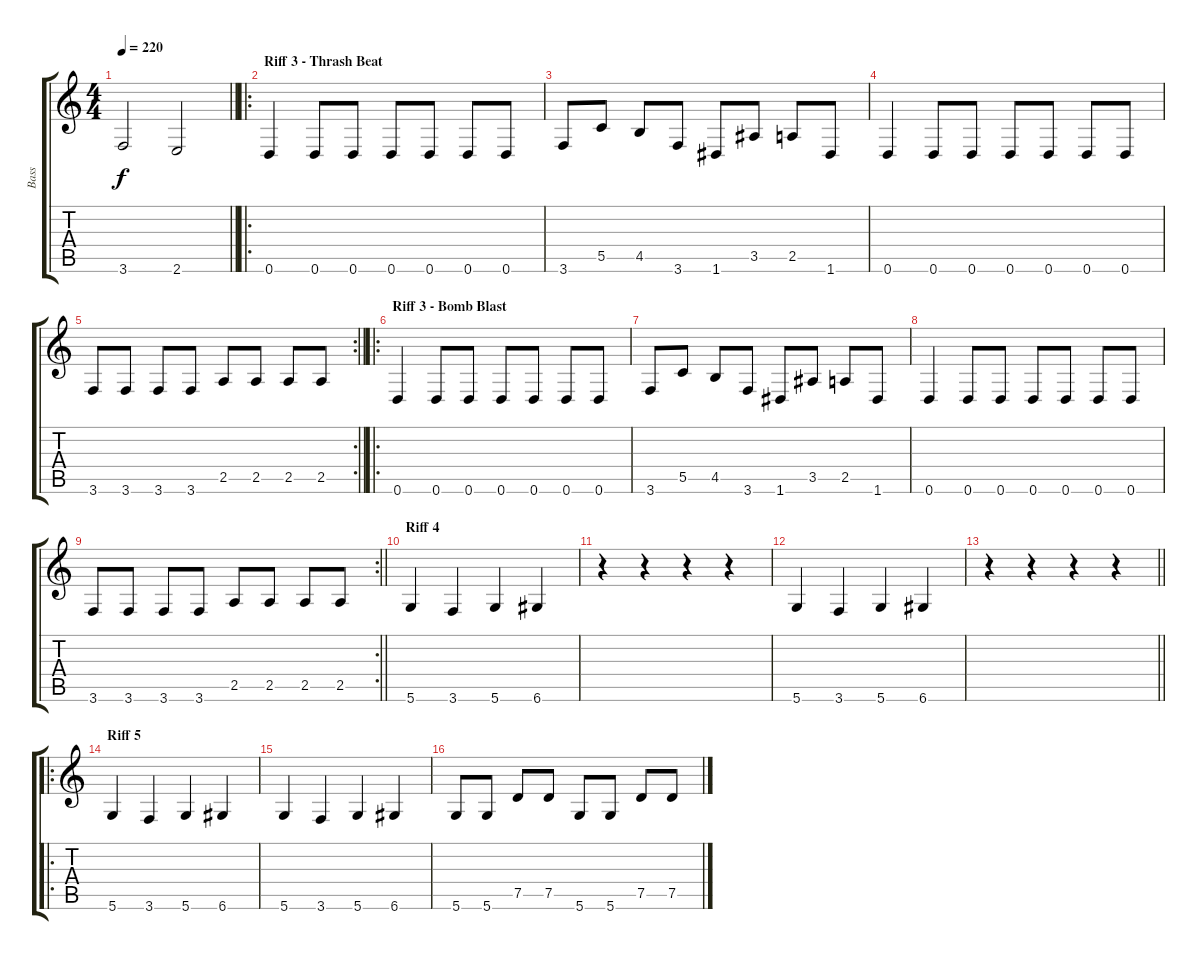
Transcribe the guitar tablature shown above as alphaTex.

\track ("Bass" "Bass") {instrument contrabass}
\staff {score tabs}
\tuning (D4 A3 F3 C3 G2 D2) {hide}
\ts (4 4)
\tempo 220
\clef g2
\barLineRight lightlight
\ks c
3.6.2{dy f} 2.6.2 |
\ro
\section ("" "Riff 3 - Thrash Beat ")
0.6.4 0.6.8 0.6.8 0.6.8 0.6.8 0.6.8 0.6.8 |
3.6.8 5.5.8 4.5.8 3.6.8 1.6.8 3.5.8 2.5.8 1.6.8 |
0.6.4 0.6.8 0.6.8 0.6.8 0.6.8 0.6.8 0.6.8 |
\rc 2
\barLineRight lightlight
3.6.8 3.6.8 3.6.8 3.6.8 2.5.8 2.5.8 2.5.8 2.5.8 |
\ro
\section ("" "Riff 3 - Bomb Blast")
0.6.4 0.6.8 0.6.8 0.6.8 0.6.8 0.6.8 0.6.8 |
3.6.8 5.5.8 4.5.8 3.6.8 1.6.8 3.5.8 2.5.8 1.6.8 |
0.6.4 0.6.8 0.6.8 0.6.8 0.6.8 0.6.8 0.6.8 |
\rc 2
\barLineRight lightlight
3.6.8 3.6.8 3.6.8 3.6.8 2.5.8 2.5.8 2.5.8 2.5.8 |
\section ("" "Riff 4")
5.6.4 3.6.4 5.6.4 6.6.4 |
r.4 r.4 r.4 r.4 |
5.6.4 3.6.4 5.6.4 6.6.4 |
\barLineRight lightlight
r.4 r.4 r.4 r.4 |
\ro
\section ("" "Riff 5")
5.6.4 3.6.4 5.6.4 6.6.4 |
5.6.4 3.6.4 5.6.4 6.6.4 |
5.6.8 5.6.8 7.5.8 7.5.8 5.6.8 5.6.8 7.5.8 7.5.8
